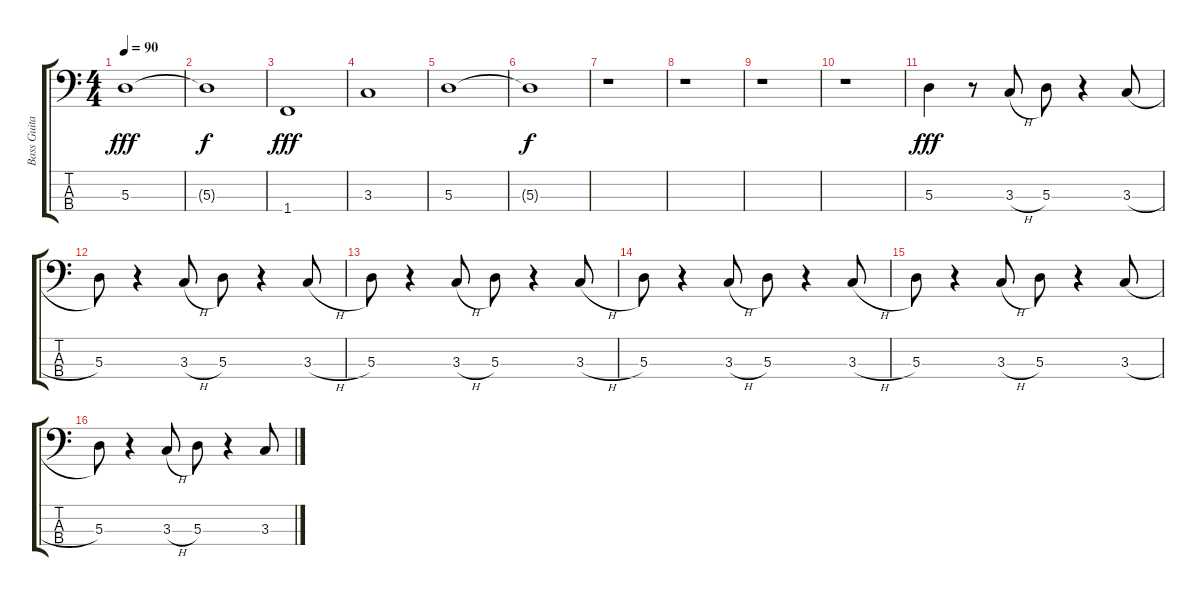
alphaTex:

\track ("Bass Guitar" "Bass Guita") {instrument fretlessbass}
\staff {score tabs}
\tuning (G2 D2 A1 E1) {hide}
\ts (4 4)
\tempo 90
\clef f4
\ks c
5.3.1{dy fff} |
5.3{t}.1{dy f} |
1.4.1{dy fff} |
3.3.1 |
5.3.1 |
5.3{t}.1{dy f} |
r.1 |
r.1 |
r.1 |
r.1 |
5.3.4{dy fff} r.8 3.3{h}.8 5.3.8 r.4 3.3{h}.8 |
5.3.8 r.4 3.3{h}.8 5.3.8 r.4 3.3{h}.8 |
5.3.8 r.4 3.3{h}.8 5.3.8 r.4 3.3{h}.8 |
5.3.8 r.4 3.3{h}.8 5.3.8 r.4 3.3{h}.8 |
5.3.8 r.4 3.3{h}.8 5.3.8 r.4 3.3{h}.8 |
5.3.8 r.4 3.3{h}.8 5.3.8 r.4 3.3{h}.8
